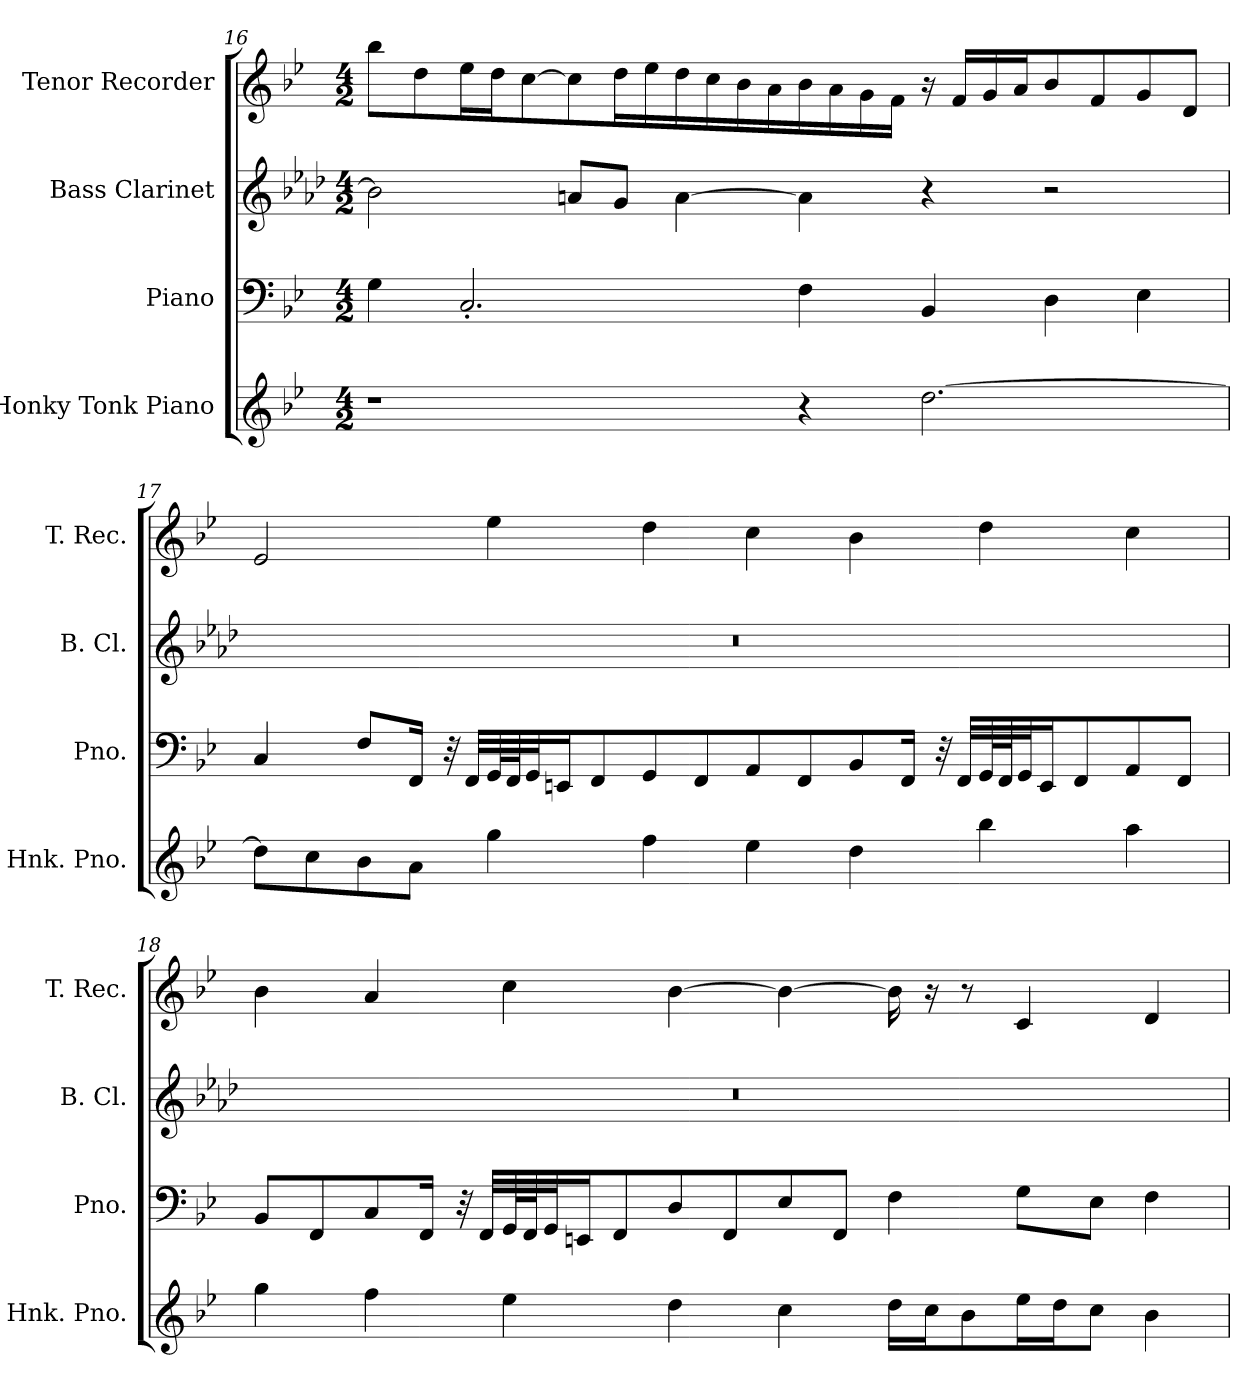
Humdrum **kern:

**kern	**kern	**kern	**kern
*part4	*part3	*part2	*part1
*staff4	*staff3	*staff2	*staff1
*I"Honky Tonk Piano	*I"Piano	*I"Bass Clarinet	*I"Tenor Recorder
*I'Hnk. Pno.	*I'Pno.	*I'B. Cl.	*I'T. Rec.
!!LO:PB:g=z
*clefG2	*clefF4	*clefG2	*clefG2
*	*	*ITrd8c14	*
*k[b-e-]	*k[b-e-]	*k[b-e-a-d-]	*k[b-e-]
*M4/2	*M4/2	*M4/2	*M4/2
=16	=16	=16	=16
1r	4G\	2B-\]	8bb-\L
.	.	.	8dd\
.	2.C'/	.	16ee-\L
.	.	.	16dd\J
.	.	.	[8cc\
.	.	8An/L	8cc\]
.	.	8G/J	16dd\L
.	.	.	16ee-\
.	.	[4A\	16dd\
.	.	.	16cc\
.	.	.	16b-\
.	.	.	16a\
4r	4F\	4A\]	16b-\
.	.	.	16a\
.	.	.	16g\
.	.	.	16f\JJ
[2.dd\	4BB-/	4r	16r
.	.	.	16f/LL
.	.	.	16g/
.	.	.	16a/J
.	4D\	2r	8b-/
.	.	.	8f/
.	4E-\	.	8g/
.	.	.	8d/J
!!LO:LB:g=z
=17	=17	=17	=17
8dd\L]	4C/	0r	2e-/
8cc\	.	.	.
8b-\	8F/L	.	.
8a\J	16FF/Jk	.	.
.	32r	.	.
.	32FF/LLL	.	.
4gg\	64GG/L	.	4ee-\
.	64FF/J	.	.
.	32GG/J	.	.
.	16EEn/J	.	.
.	8FF/	.	.
4ff\	8GG/	.	4dd\
.	8FF/	.	.
4ee-\	8AA/	.	4cc\
.	8FF/	.	.
4dd\	8BB-/	.	4b-\
.	16FF/Jk	.	.
.	32r	.	.
.	32FF/LLL	.	.
4bb-\	64GG/L	.	4dd\
.	64FF/J	.	.
.	32GG/J	.	.
.	16EE/J	.	.
.	8FF/	.	.
4aa\	8AA/	.	4cc\
.	8FF/J	.	.
!!LO:LB:g=z
=18	=18	=18	=18
4gg\	8BB-/L	0r	4b-\
.	8FF/	.	.
4ff\	8C/	.	4a/
.	16FF/Jk	.	.
.	32r	.	.
.	32FF/LLL	.	.
4ee-\	64GG/L	.	4cc\
.	64FF/J	.	.
.	32GG/J	.	.
.	16EEn/J	.	.
.	8FF/	.	.
4dd\	8D/	.	[4b-\
.	8FF/	.	.
4cc\	8E-/	.	4b-\_
.	8FF/J	.	.
16dd\LL	4F\	.	16b-\]
16cc\J	.	.	16r
8b-\	.	.	8r
16ee-\L	8G\L	.	4c/
16dd\J	.	.	.
8cc\J	8E-\J	.	.
4b-\	4F\	.	4d/
=	=	=	=
*-	*-	*-	*-
